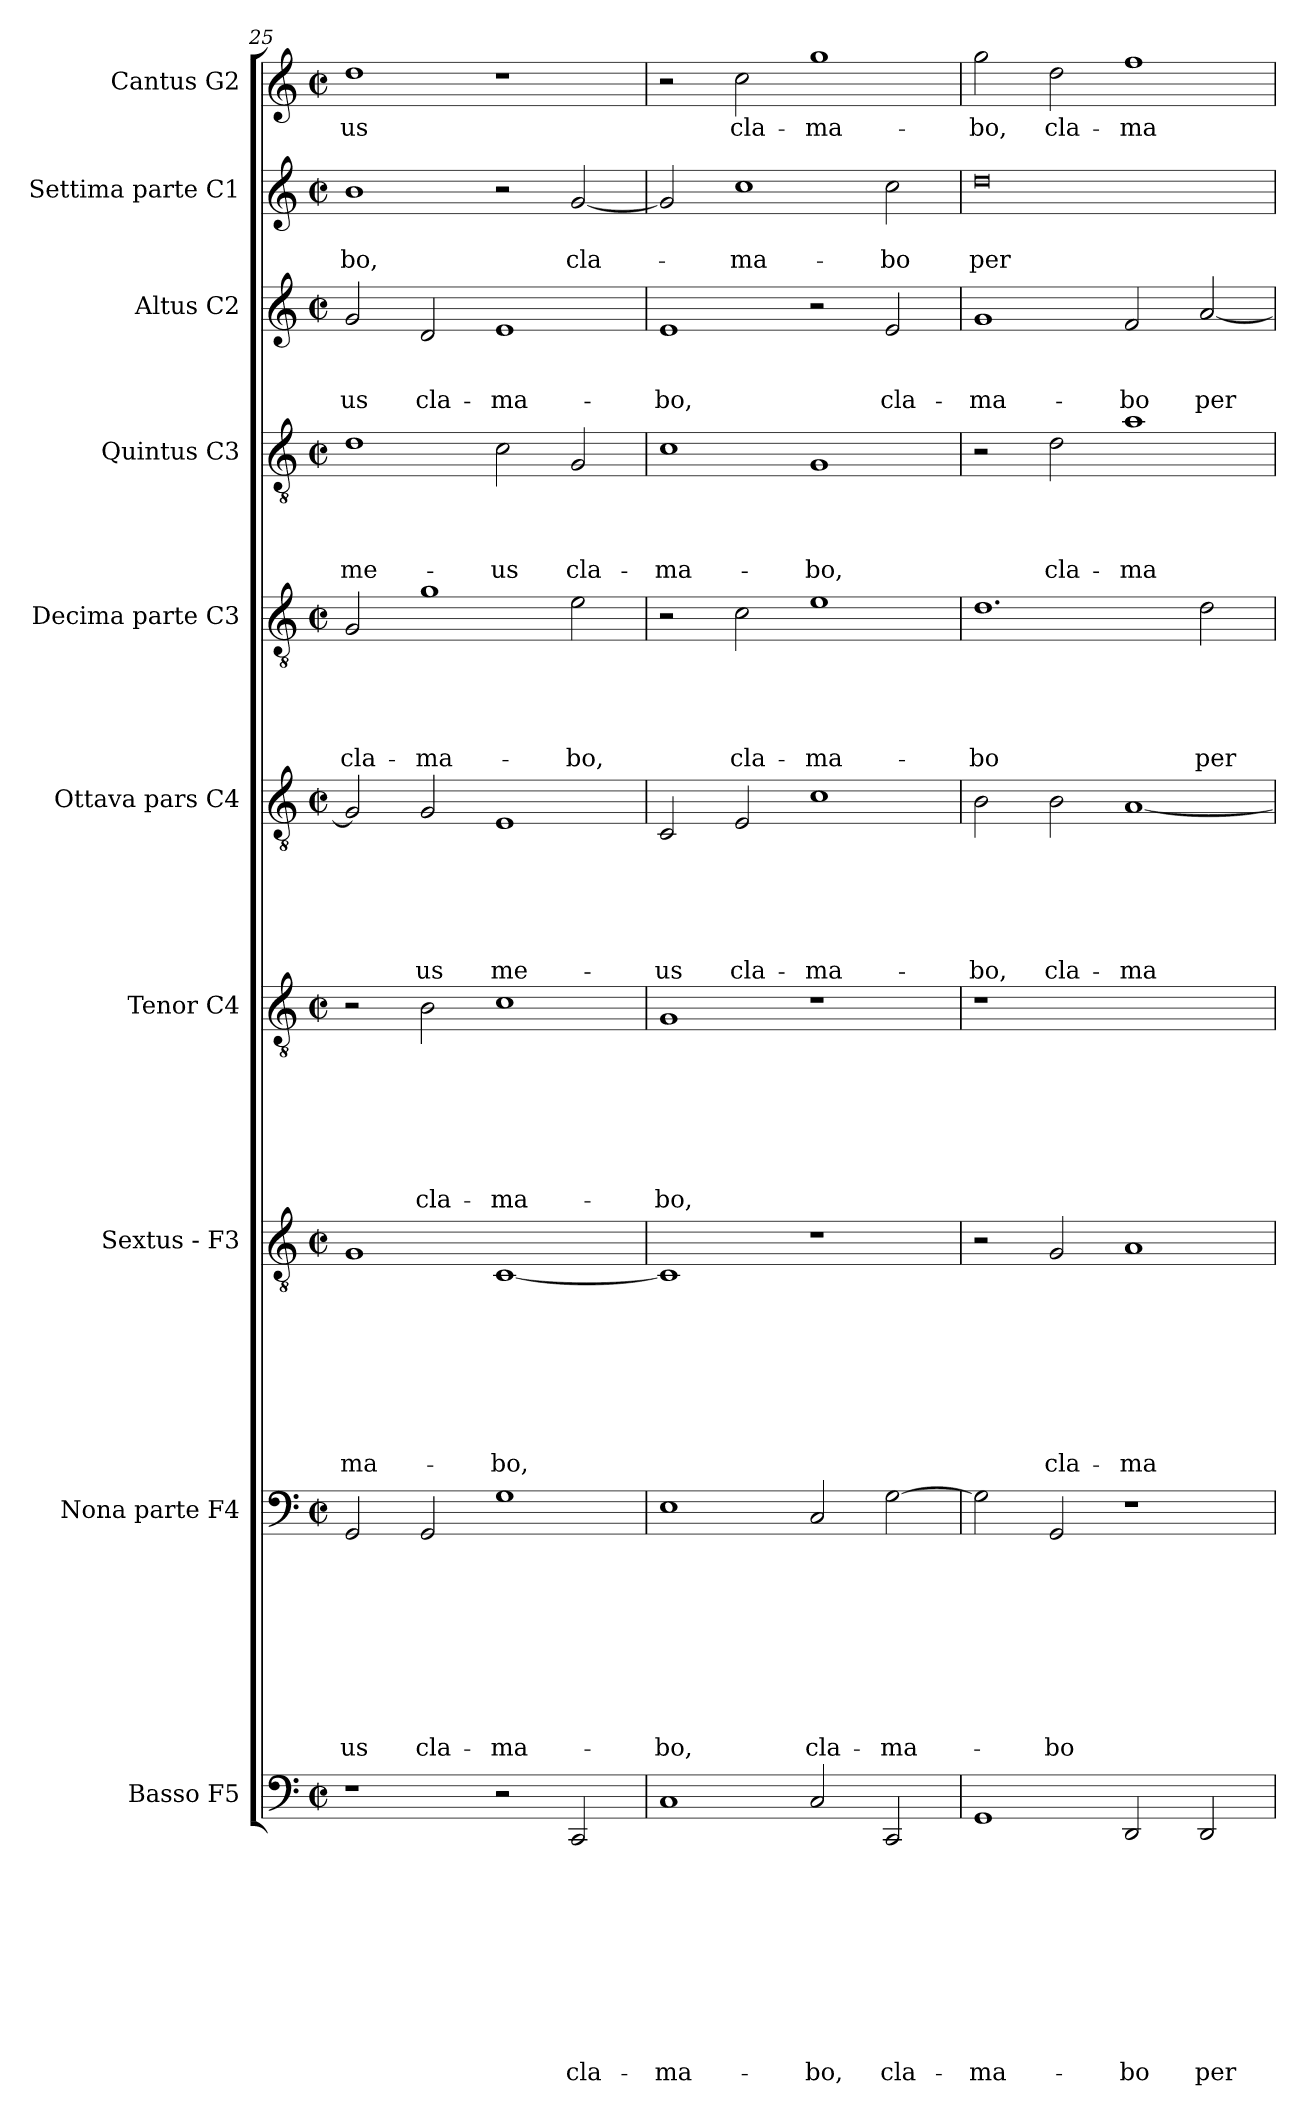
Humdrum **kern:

**kern	**text	**text	**text	**text	**text	**text	**text	**text	**text	**text	**kern	**text	**text	**text	**text	**text	**text	**text	**text	**text	**kern	**text	**text	**text	**text	**text	**text	**text	**text	**kern	**text	**text	**text	**text	**text	**text	**text	**kern	**text	**text	**text	**text	**text	**text	**kern	**text	**text	**text	**text	**text	**kern	**text	**text	**text	**text	**kern	**text	**text	**text	**kern	**text	**text	**kern	**text
*part10	*part10	*part10	*part10	*part10	*part10	*part10	*part10	*part10	*part10	*part10	*part9	*part9	*part9	*part9	*part9	*part9	*part9	*part9	*part9	*part9	*part8	*part8	*part8	*part8	*part8	*part8	*part8	*part8	*part8	*part7	*part7	*part7	*part7	*part7	*part7	*part7	*part7	*part6	*part6	*part6	*part6	*part6	*part6	*part6	*part5	*part5	*part5	*part5	*part5	*part5	*part4	*part4	*part4	*part4	*part4	*part3	*part3	*part3	*part3	*part2	*part2	*part2	*part1	*part1
*staff10	*staff10	*staff10	*staff10	*staff10	*staff10	*staff10	*staff10	*staff10	*staff10	*staff10	*staff9	*staff9	*staff9	*staff9	*staff9	*staff9	*staff9	*staff9	*staff9	*staff9	*staff8	*staff8	*staff8	*staff8	*staff8	*staff8	*staff8	*staff8	*staff8	*staff7	*staff7	*staff7	*staff7	*staff7	*staff7	*staff7	*staff7	*staff6	*staff6	*staff6	*staff6	*staff6	*staff6	*staff6	*staff5	*staff5	*staff5	*staff5	*staff5	*staff5	*staff4	*staff4	*staff4	*staff4	*staff4	*staff3	*staff3	*staff3	*staff3	*staff2	*staff2	*staff2	*staff1	*staff1
*I"Basso F5	*	*	*	*	*	*	*	*	*	*	*I"Nona parte F4	*	*	*	*	*	*	*	*	*	*I"Sextus - F3	*	*	*	*	*	*	*	*	*I"Tenor C4	*	*	*	*	*	*	*	*I"Ottava pars C4	*	*	*	*	*	*	*I"Decima parte C3	*	*	*	*	*	*I"Quintus C3	*	*	*	*	*I"Altus C2	*	*	*	*I"Settima parte C1	*	*	*I"Cantus G2	*
*I'B1	*	*	*	*	*	*	*	*	*	*	*	*	*	*	*	*	*	*	*	*	*	*	*	*	*	*	*	*	*	*I'T1	*	*	*	*	*	*	*	*	*	*	*	*	*	*	*	*	*	*	*	*	*	*	*	*	*	*I'A1	*	*	*	*I'C2	*	*	*I'C1	*
*clefF4	*	*	*	*	*	*	*	*	*	*	*clefF4	*	*	*	*	*	*	*	*	*	*clefGv2	*	*	*	*	*	*	*	*	*clefGv2	*	*	*	*	*	*	*	*clefGv2	*	*	*	*	*	*	*clefGv2	*	*	*	*	*	*clefGv2	*	*	*	*	*clefG2	*	*	*	*clefG2	*	*	*clefG2	*
*k[]	*	*	*	*	*	*	*	*	*	*	*k[]	*	*	*	*	*	*	*	*	*	*k[]	*	*	*	*	*	*	*	*	*k[]	*	*	*	*	*	*	*	*k[]	*	*	*	*	*	*	*k[]	*	*	*	*	*	*k[]	*	*	*	*	*k[]	*	*	*	*k[]	*	*	*k[]	*
*C:	*	*	*	*	*	*	*	*	*	*	*C:	*	*	*	*	*	*	*	*	*	*C:	*	*	*	*	*	*	*	*	*C:	*	*	*	*	*	*	*	*C:	*	*	*	*	*	*	*C:	*	*	*	*	*	*C:	*	*	*	*	*C:	*	*	*	*C:	*	*	*C:	*
*M2/2	*	*	*	*	*	*	*	*	*	*	*M2/2	*	*	*	*	*	*	*	*	*	*M2/2	*	*	*	*	*	*	*	*	*M2/2	*	*	*	*	*	*	*	*M2/2	*	*	*	*	*	*	*M2/2	*	*	*	*	*	*M2/2	*	*	*	*	*M2/2	*	*	*	*M2/2	*	*	*M2/2	*
*met(c|)	*	*	*	*	*	*	*	*	*	*	*met(c|)	*	*	*	*	*	*	*	*	*	*met(c|)	*	*	*	*	*	*	*	*	*met(c|)	*	*	*	*	*	*	*	*met(c|)	*	*	*	*	*	*	*met(c|)	*	*	*	*	*	*met(c|)	*	*	*	*	*met(c|)	*	*	*	*met(c|)	*	*	*met(c|)	*
=25	=25	=25	=25	=25	=25	=25	=25	=25	=25	=25	=25	=25	=25	=25	=25	=25	=25	=25	=25	=25	=25	=25	=25	=25	=25	=25	=25	=25	=25	=25	=25	=25	=25	=25	=25	=25	=25	=25	=25	=25	=25	=25	=25	=25	=25	=25	=25	=25	=25	=25	=25	=25	=25	=25	=25	=25	=25	=25	=25	=25	=25	=25	=25	=25
!	!	!	!	!	!	!	!	!	!	!	!	!	!	!	!	!	!	!	!	!LO:LY:b	!	!	!	!	!	!	!	!	!LO:LY:b	!	!	!	!	!	!	!	!	!	!	!	!	!	!	!	!	!	!	!	!	!LO:LY:b	!	!	!	!	!LO:LY:b	!	!	!	!LO:LY:b	!	!	!LO:LY:b	!	!LO:LY:b
1r	.	.	.	.	.	.	.	.	.	.	2GG/	.	.	.	.	.	.	.	.	-us	1G	.	.	.	.	.	.	.	-ma-	2r	.	.	.	.	.	.	.	2G/]	.	.	.	.	.	.	2G/	.	.	.	.	cla-	1d	.	.	.	me-	2g/	.	.	-us	1b	.	-bo,	1dd	-us
!	!	!	!	!	!	!	!	!	!	!	!	!	!	!	!	!	!	!	!	!LO:LY:b	!	!	!	!	!	!	!	!	!	!	!	!	!	!	!	!	!LO:LY:b	!	!	!	!	!	!	!LO:LY:b	!	!	!	!	!	!LO:LY:b	!	!	!	!	!	!	!	!	!LO:LY:b	!	!	!	!	!
.	.	.	.	.	.	.	.	.	.	.	2GG/	.	.	.	.	.	.	.	.	cla-	.	.	.	.	.	.	.	.	.	2B\	.	.	.	.	.	.	cla-	2G/	.	.	.	.	.	-us	1g	.	.	.	.	-ma-	.	.	.	.	.	2d/	.	.	cla-	.	.	.	.	.
!	!	!	!	!	!	!	!	!	!	!	!	!	!	!	!	!	!	!	!	!LO:LY:b	!	!	!	!	!	!	!	!	!LO:LY:b	!	!	!	!	!	!	!	!LO:LY:b	!	!	!	!	!	!	!LO:LY:b	!	!	!	!	!	!	!	!	!	!	!LO:LY:b	!	!	!	!LO:LY:b	!	!	!	!	!
2r	.	.	.	.	.	.	.	.	.	.	1G	.	.	.	.	.	.	.	.	-ma-	[1C	.	.	.	.	.	.	.	-bo,	1c	.	.	.	.	.	.	-ma-	1E	.	.	.	.	.	me-	.	.	.	.	.	.	2c\	.	.	.	-us	1e	.	.	-ma-	2r	.	.	1r	.
!	!	!	!	!	!	!	!	!	!	!LO:LY:b	!	!	!	!	!	!	!	!	!	!	!	!	!	!	!	!	!	!	!	!	!	!	!	!	!	!	!	!	!	!	!	!	!	!	!	!	!	!	!	!LO:LY:b	!	!	!	!	!LO:LY:b	!	!	!	!	!	!	!LO:LY:b	!	!
2CC/	.	.	.	.	.	.	.	.	.	cla-	.	.	.	.	.	.	.	.	.	.	.	.	.	.	.	.	.	.	.	.	.	.	.	.	.	.	.	.	.	.	.	.	.	.	2e\	.	.	.	.	-bo,	2G/	.	.	.	cla-	.	.	.	.	[2g/	.	cla-	.	.
!!LO:PB:g=z
=26	=26	=26	=26	=26	=26	=26	=26	=26	=26	=26	=26	=26	=26	=26	=26	=26	=26	=26	=26	=26	=26	=26	=26	=26	=26	=26	=26	=26	=26	=26	=26	=26	=26	=26	=26	=26	=26	=26	=26	=26	=26	=26	=26	=26	=26	=26	=26	=26	=26	=26	=26	=26	=26	=26	=26	=26	=26	=26	=26	=26	=26	=26	=26	=26
!	!	!	!	!	!	!	!	!	!	!LO:LY:b	!	!	!	!	!	!	!	!	!	!LO:LY:b	!	!	!	!	!	!	!	!	!	!	!	!	!	!	!	!	!LO:LY:b	!	!	!	!	!	!	!LO:LY:b	!	!	!	!	!	!	!	!	!	!	!LO:LY:b	!	!	!	!LO:LY:b	!	!	!	!	!
1C	.	.	.	.	.	.	.	.	.	-ma-	1E	.	.	.	.	.	.	.	.	-bo,	1C]	.	.	.	.	.	.	.	.	1G	.	.	.	.	.	.	-bo,	2C/	.	.	.	.	.	-us	2r	.	.	.	.	.	1c	.	.	.	-ma-	1e	.	.	-bo,	2g/]	.	.	2r	.
!	!	!	!	!	!	!	!	!	!	!	!	!	!	!	!	!	!	!	!	!	!	!	!	!	!	!	!	!	!	!	!	!	!	!	!	!	!	!	!	!	!	!	!	!LO:LY:b	!	!	!	!	!	!LO:LY:b	!	!	!	!	!	!	!	!	!	!	!	!LO:LY:b	!	!LO:LY:b
.	.	.	.	.	.	.	.	.	.	.	.	.	.	.	.	.	.	.	.	.	.	.	.	.	.	.	.	.	.	.	.	.	.	.	.	.	.	2E/	.	.	.	.	.	cla-	2c\	.	.	.	.	cla-	.	.	.	.	.	.	.	.	.	1cc	.	-ma-	2cc\	cla-
!	!	!	!	!	!	!	!	!	!	!LO:LY:b	!	!	!	!	!	!	!	!	!	!LO:LY:b	!	!	!	!	!	!	!	!	!	!	!	!	!	!	!	!	!	!	!	!	!	!	!	!LO:LY:b	!	!	!	!	!	!LO:LY:b	!	!	!	!	!LO:LY:b	!	!	!	!	!	!	!	!	!LO:LY:b
2C/	.	.	.	.	.	.	.	.	.	-bo,	2C/	.	.	.	.	.	.	.	.	cla-	1r	.	.	.	.	.	.	.	.	1r	.	.	.	.	.	.	.	1c	.	.	.	.	.	-ma-	1e	.	.	.	.	-ma-	1G	.	.	.	-bo,	2r	.	.	.	.	.	.	1gg	-ma-
!	!	!	!	!	!	!	!	!	!	!LO:LY:b	!	!	!	!	!	!	!	!	!	!LO:LY:b	!	!	!	!	!	!	!	!	!	!	!	!	!	!	!	!	!	!	!	!	!	!	!	!	!	!	!	!	!	!	!	!	!	!	!	!	!	!	!LO:LY:b	!	!	!LO:LY:b	!	!
2CC/	.	.	.	.	.	.	.	.	.	cla-	[2G\	.	.	.	.	.	.	.	.	-ma-	.	.	.	.	.	.	.	.	.	.	.	.	.	.	.	.	.	.	.	.	.	.	.	.	.	.	.	.	.	.	.	.	.	.	.	2e/	.	.	cla-	2cc\	.	-bo	.	.
=27	=27	=27	=27	=27	=27	=27	=27	=27	=27	=27	=27	=27	=27	=27	=27	=27	=27	=27	=27	=27	=27	=27	=27	=27	=27	=27	=27	=27	=27	=27	=27	=27	=27	=27	=27	=27	=27	=27	=27	=27	=27	=27	=27	=27	=27	=27	=27	=27	=27	=27	=27	=27	=27	=27	=27	=27	=27	=27	=27	=27	=27	=27	=27	=27
!	!	!	!	!	!	!	!	!	!	!LO:LY:b	!	!	!	!	!	!	!	!	!	!	!	!	!	!	!	!	!	!	!	!	!	!	!	!	!	!	!	!	!	!	!	!	!	!LO:LY:b	!	!	!	!	!	!LO:LY:b	!	!	!	!	!	!	!	!	!LO:LY:b	!	!	!LO:LY:b	!	!LO:LY:b
1GG	.	.	.	.	.	.	.	.	.	-ma-	2G\]	.	.	.	.	.	.	.	.	.	2r	.	.	.	.	.	.	.	.	1r	.	.	.	.	.	.	.	2B\	.	.	.	.	.	-bo,	1.d	.	.	.	.	-bo	2r	.	.	.	.	1g	.	.	-ma-	0dd	.	per	2gg\	-bo,
!	!	!	!	!	!	!	!	!	!	!	!	!	!	!	!	!	!	!	!	!LO:LY:b	!	!	!	!	!	!	!	!	!LO:LY:b	!	!	!	!	!	!	!	!	!	!	!	!	!	!	!LO:LY:b	!	!	!	!	!	!	!	!	!	!	!LO:LY:b	!	!	!	!	!	!	!	!	!LO:LY:b
.	.	.	.	.	.	.	.	.	.	.	2GG/	.	.	.	.	.	.	.	.	-bo	2G/	.	.	.	.	.	.	.	cla-	.	.	.	.	.	.	.	.	2B\	.	.	.	.	.	cla-	.	.	.	.	.	.	2d\	.	.	.	cla-	.	.	.	.	.	.	.	2dd\	cla-
!	!	!	!	!	!	!	!	!	!	!LO:LY:b	!	!	!	!	!	!	!	!	!	!	!	!	!	!	!	!	!	!	!LO:LY:b	!	!	!	!	!	!	!	!	!	!	!	!	!	!	!LO:LY:b	!	!	!	!	!	!	!	!	!	!	!LO:LY:b	!	!	!	!LO:LY:b	!	!	!	!	!LO:LY:b
2DD/	.	.	.	.	.	.	.	.	.	-bo	1r	.	.	.	.	.	.	.	.	.	1A	.	.	.	.	.	.	.	-ma-	1ryy	.	.	.	.	.	.	.	[1A	.	.	.	.	.	-ma-	.	.	.	.	.	.	1a	.	.	.	-ma-	2f/	.	.	-bo	.	.	.	1ff	-ma-
!	!	!	!	!	!	!	!	!	!	!LO:LY:b	!	!	!	!	!	!	!	!	!	!	!	!	!	!	!	!	!	!	!	!	!	!	!	!	!	!	!	!	!	!	!	!	!	!	!	!	!	!	!	!LO:LY:b	!	!	!	!	!	!	!	!	!LO:LY:b	!	!	!	!	!
2DD/	.	.	.	.	.	.	.	.	.	per	.	.	.	.	.	.	.	.	.	.	.	.	.	.	.	.	.	.	.	.	.	.	.	.	.	.	.	.	.	.	.	.	.	.	2d\	.	.	.	.	per	.	.	.	.	.	[2a/	.	.	per	.	.	.	.	.
=	=	=	=	=	=	=	=	=	=	=	=	=	=	=	=	=	=	=	=	=	=	=	=	=	=	=	=	=	=	=	=	=	=	=	=	=	=	=	=	=	=	=	=	=	=	=	=	=	=	=	=	=	=	=	=	=	=	=	=	=	=	=	=	=
*-	*-	*-	*-	*-	*-	*-	*-	*-	*-	*-	*-	*-	*-	*-	*-	*-	*-	*-	*-	*-	*-	*-	*-	*-	*-	*-	*-	*-	*-	*-	*-	*-	*-	*-	*-	*-	*-	*-	*-	*-	*-	*-	*-	*-	*-	*-	*-	*-	*-	*-	*-	*-	*-	*-	*-	*-	*-	*-	*-	*-	*-	*-	*-	*-
